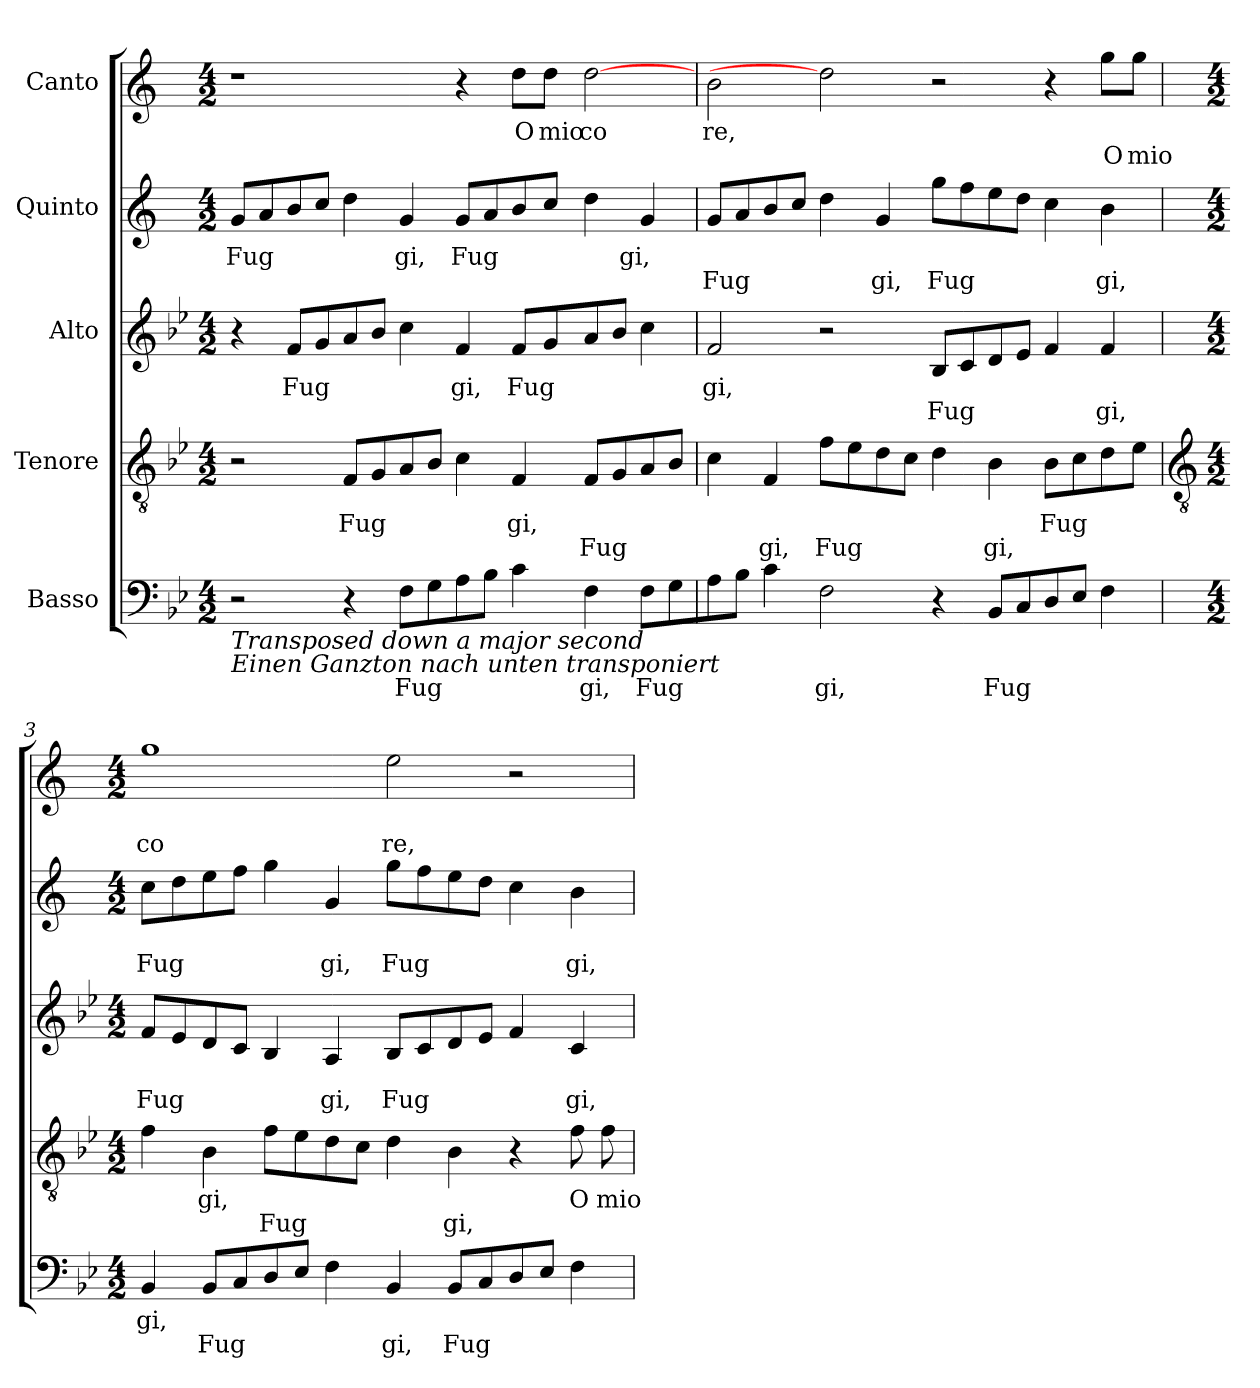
**kern	**text	**text	**kern	**text	**text	**kern	**text	**text	**kern	**text	**text	**kern	**text	**text
*part5	*part5	*part5	*part4	*part4	*part4	*part3	*part3	*part3	*part2	*part2	*part2	*part1	*part1	*part1
*staff5	*staff5	*staff5	*staff4	*staff4	*staff4	*staff3	*staff3	*staff3	*staff2	*staff2	*staff2	*staff1	*staff1	*staff1
*I"Basso	*	*	*I"Tenore	*	*	*I"Alto	*	*	*I"Quinto	*	*	*I"Canto	*	*
*clefF4	*	*	*clefGv2	*	*	*clefG2	*	*	*clefG2	*	*	*clefG2	*	*
*	*	*	*	*	*	*	*	*	*ITrd1c2	*	*	*ITrd1c2	*	*
*k[b-e-]	*	*	*k[b-e-]	*	*	*k[b-e-]	*	*	*k[b-e-]	*	*	*k[b-e-]	*	*
*B-:	*	*	*B-:	*	*	*B-:	*	*	*B-:	*	*	*B-:	*	*
*M4/2	*	*	*M4/2	*	*	*M4/2	*	*	*M4/2	*	*	*M4/2	*	*
=1	=1	=1	=1	=1	=1	=1	=1	=1	=1	=1	=1	=1	=1	=1
!LO:TX:b:i:t=Transposed down a major second\nEinen Ganzton nach unten transponiert	!	!	!	!	!	!	!	!	!	!	!	!	!	!
!	!	!	!	!	!	!	!	!	!	!LO:LY:b	!	!	!	!
2r	.	.	2r	.	.	4r	.	.	8fL	Fug	.	1r	.	.
.	.	.	.	.	.	.	.	.	8g	.	.	.	.	.
!	!	!	!	!	!	!	!LO:LY:b	!	!	!	!	!	!	!
.	.	.	.	.	.	8fL	Fug	.	8a	.	.	.	.	.
.	.	.	.	.	.	8g	.	.	8b-J	.	.	.	.	.
!	!	!	!	!LO:LY:b	!	!	!	!	!	!	!	!	!	!
4r	.	.	8FL	Fug	.	8a	.	.	4cc	.	.	.	.	.
.	.	.	8G	.	.	8b-J	.	.	.	.	.	.	.	.
!	!LO:LY:b	!	!	!	!	!	!	!	!	!LO:LY:b	!	!	!	!
8FL	Fug	.	8A	.	.	4cc	.	.	4f	gi,	.	.	.	.
8G	.	.	8B-J	.	.	.	.	.	.	.	.	.	.	.
!	!	!	!	!	!	!	!LO:LY:b	!	!	!LO:LY:b	!	!	!	!
8A	.	.	4c	.	.	4f	gi,	.	8fL	Fug	.	4r	.	.
8B-J	.	.	.	.	.	.	.	.	8g	.	.	.	.	.
!	!	!	!	!LO:LY:b	!	!	!LO:LY:b	!	!	!	!	!	!LO:LY:b	!
4c	.	.	4F	gi,	.	8fL	Fug	.	8a	.	.	8cc\L	O	.
!	!	!	!	!	!	!	!	!	!	!	!	!	!LO:LY:b	!
.	.	.	.	.	.	8g	.	.	8b-J	.	.	8cc\J	mio	.
!	!LO:LY:b	!	!	!	!LO:LY:b	!	!	!	!	!	!	!	!LO:LY:b	!
4F	gi,	.	8FL	.	Fug	8a	.	.	4cc	.	.	[2cc	co	.
.	.	.	8G	.	.	8b-J	.	.	.	.	.	.	.	.
!	!LO:LY:b	!	!	!	!	!	!	!	!	!LO:LY:b	!	!	!	!
8FL	Fug	.	8A	.	.	4cc	.	.	4f	gi,	.	.	.	.
8G	.	.	8B-J	.	.	.	.	.	.	.	.	.	.	.
=2	=2	=2	=2	=2	=2	=2	=2	=2	=2	=2	=2	=2	=2	=2
!	!	!	!	!	!	!	!LO:LY:b	!	!	!	!LO:LY:b	!	!LO:LY:b	!
8A	.	.	4c	.	.	2f	gi,	.	8fL	.	Fug	2a	re,	.
8B-J	.	.	.	.	.	.	.	.	8g	.	.	.	.	.
!	!	!	!	!	!LO:LY:b	!	!	!	!	!	!	!	!	!
4c	.	.	4F	.	gi,	.	.	.	8a	.	.	.	.	.
.	.	.	.	.	.	.	.	.	8b-J	.	.	.	.	.
!	!LO:LY:b	!	!	!	!LO:LY:b	!	!	!	!	!	!	!	!	!
2F	gi,	.	8fL	.	Fug	2r	.	.	4cc	.	.	2cc]	.	.
.	.	.	8e-	.	.	.	.	.	.	.	.	.	.	.
!	!	!	!	!	!	!	!	!	!	!	!LO:LY:b	!	!	!
.	.	.	8d	.	.	.	.	.	4f	.	gi,	.	.	.
.	.	.	8cJ	.	.	.	.	.	.	.	.	.	.	.
!	!	!	!	!	!	!	!	!LO:LY:b	!	!	!LO:LY:b	!	!	!
4r	.	.	4d	.	.	8B-L	.	Fug	8ffL	.	Fug	2r	.	.
.	.	.	.	.	.	8c	.	.	8ee-	.	.	.	.	.
!	!LO:LY:b	!	!	!	!LO:LY:b	!	!	!	!	!	!	!	!	!
8BB-L	Fug	.	4B-	.	gi,	8d	.	.	8dd	.	.	.	.	.
8C	.	.	.	.	.	8e-J	.	.	8ccJ	.	.	.	.	.
!	!	!	!	!LO:LY:b	!	!	!	!	!	!	!	!	!	!
8D	.	.	8B-L	Fug	.	4f	.	.	4b-	.	.	4r	.	.
8E-J	.	.	8c	.	.	.	.	.	.	.	.	.	.	.
!	!	!	!	!	!	!	!	!LO:LY:b	!	!	!LO:LY:b	!	!	!LO:LY:b
4F	.	.	8d	.	.	4f	.	gi,	4a	.	gi,	8ff\L	.	O
!	!	!	!	!	!	!	!	!	!	!	!	!	!	!LO:LY:b
.	.	.	8e-J	.	.	.	.	.	.	.	.	8ff\J	.	mio
!!LO:LB:g=z
=3	=3	=3	=3	=3	=3	=3	=3	=3	=3	=3	=3	=3	=3	=3
*	*	*	*clefGv2	*	*	*	*	*	*	*	*	*	*	*
*M4/2	*	*	*M4/2	*	*	*M4/2	*	*	*M4/2	*	*	*M4/2	*	*
!	!LO:LY:b	!	!	!	!	!	!	!LO:LY:b	!	!	!LO:LY:b	!	!	!LO:LY:b
4BB-	gi,	.	4f	.	.	8fL	.	Fug	8b-L	.	Fug	1ff	.	co
.	.	.	.	.	.	8e-	.	.	8cc	.	.	.	.	.
!	!	!LO:LY:b	!	!LO:LY:b	!	!	!	!	!	!	!	!	!	!
8BB-L	.	Fug	4B-	gi,	.	8d	.	.	8dd	.	.	.	.	.
8C	.	.	.	.	.	8cJ	.	.	8ee-J	.	.	.	.	.
!	!	!	!	!	!LO:LY:b	!	!	!	!	!	!	!	!	!
8D	.	.	8fL	.	Fug	4B-	.	.	4ff	.	.	.	.	.
8E-J	.	.	8e-	.	.	.	.	.	.	.	.	.	.	.
!	!	!	!	!	!	!	!	!LO:LY:b	!	!	!LO:LY:b	!	!	!
4F	.	.	8d	.	.	4A	.	gi,	4f	.	gi,	.	.	.
.	.	.	8cJ	.	.	.	.	.	.	.	.	.	.	.
!	!	!LO:LY:b	!	!	!	!	!	!LO:LY:b	!	!	!LO:LY:b	!	!	!LO:LY:b
4BB-	.	gi,	4d	.	.	8B-L	.	Fug	8ffL	.	Fug	2dd	.	re,
.	.	.	.	.	.	8c	.	.	8ee-	.	.	.	.	.
!	!	!LO:LY:b	!	!	!LO:LY:b	!	!	!	!	!	!	!	!	!
8BB-L	.	Fug	4B-	.	gi,	8d	.	.	8dd	.	.	.	.	.
8C	.	.	.	.	.	8e-J	.	.	8ccJ	.	.	.	.	.
8D	.	.	4r	.	.	4f	.	.	4b-	.	.	2r	.	.
8E-J	.	.	.	.	.	.	.	.	.	.	.	.	.	.
!	!	!	!	!LO:LY:b	!	!	!	!LO:LY:b	!	!	!LO:LY:b	!	!	!
4F	.	.	8f	O	.	4c	.	gi,	4a	.	gi,	.	.	.
!	!	!	!	!LO:LY:b	!	!	!	!	!	!	!	!	!	!
.	.	.	8f	mio	.	.	.	.	.	.	.	.	.	.
=	=	=	=	=	=	=	=	=	=	=	=	=	=	=
*-	*-	*-	*-	*-	*-	*-	*-	*-	*-	*-	*-	*-	*-	*-
